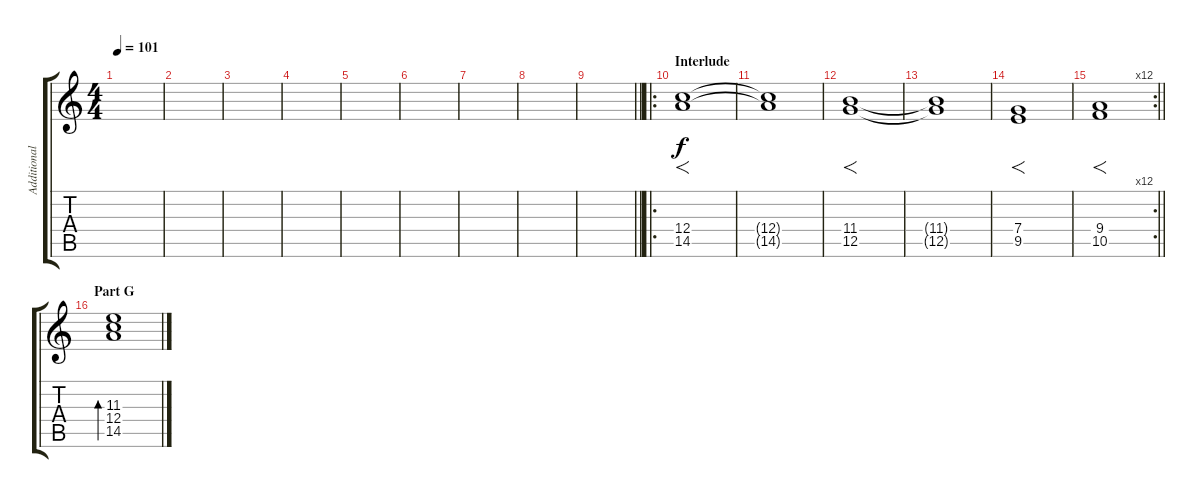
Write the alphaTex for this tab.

\track ("Additional Guitar" "Additional") {instrument electricguitarjazz}
\staff {score tabs}
\tuning (D4 A3 F3 C3 G2 C2) {hide}
\ts (4 4)
\tempo 101
\clef g2
\ks c
|
|
|
|
|
|
|
|
\barLineRight lightlight
|
\ro
\section ("" "Interlude")
(12.4 14.5).1{f} |
(12.4{t} 14.5{t}).1 |
(11.4 12.5).1{f} |
(11.4{t} 12.5{t}).1 |
(7.4 9.5).1{f} |
\rc 12
\barLineRight lightlight
(9.4 10.5).1{f} |
\section ("" "Part G")
(11.3 12.4 14.5).1{bd 240 volume 13 instrument electricguitarclean}
